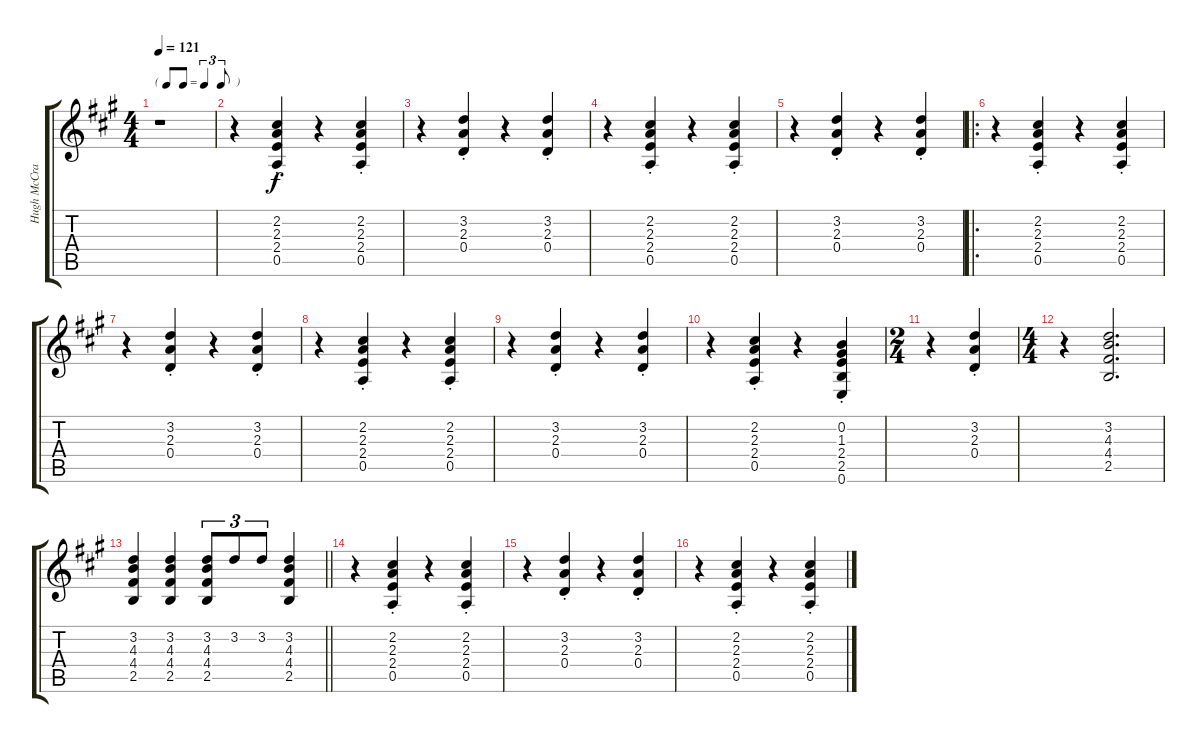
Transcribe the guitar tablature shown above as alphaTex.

\track ("Hugh McCracken - Electric Guitar" "Hugh McCra") {instrument electricguitarclean}
\staff {score tabs}
\tuning (E4 B3 G3 D3 A2 E2) {hide}
\ts (4 4)
\tf triplet8th
\tempo 121
\clef g2
\ks a
r.1{dy f instrument electricguitarclean} |
r.4 (2.2{st} 2.3{st} 2.4{st} 0.5{st}).4 r.4 (2.2{st} 2.3{st} 2.4{st} 0.5{st}).4 |
r.4 (3.2{st} 2.3{st} 0.4{st}).4 r.4 (3.2{st} 2.3{st} 0.4{st}).4 |
r.4 (2.2{st} 2.3{st} 2.4{st} 0.5{st}).4 r.4 (2.2{st} 2.3{st} 2.4{st} 0.5{st}).4 |
r.4 (3.2{st} 2.3{st} 0.4{st}).4 r.4 (3.2{st} 2.3{st} 0.4{st}).4 |
\ro
r.4 (2.2{st} 2.3{st} 2.4{st} 0.5{st}).4 r.4 (2.2{st} 2.3{st} 2.4{st} 0.5{st}).4 |
r.4 (3.2{st} 2.3{st} 0.4{st}).4 r.4 (3.2{st} 2.3{st} 0.4{st}).4 |
r.4 (2.2{st} 2.3{st} 2.4{st} 0.5{st}).4 r.4 (2.2{st} 2.3{st} 2.4{st} 0.5{st}).4 |
r.4 (3.2{st} 2.3{st} 0.4{st}).4 r.4 (3.2{st} 2.3{st} 0.4{st}).4 |
r.4 (2.2{st} 2.3{st} 2.4{st} 0.5{st}).4 r.4 (0.2{st} 1.3{st} 2.4{st} 2.5{st} 0.6{st}).4 |
\ts (2 4)
r.4 (3.2{st} 2.3{st} 0.4{st}).4 |
\ts (4 4)
r.4 (3.2 4.3 4.4 2.5).2{d} |
\barLineRight lightlight
(3.2 4.3 4.4 2.5).4 (3.2 4.3 4.4 2.5).4 (3.2 4.3 4.4 2.5).8{tu (3 2)} 3.2.8{tu (3 2)} 3.2.8{tu (3 2)} (3.2 4.3 4.4 2.5).4 |
r.4 (2.2{st} 2.3{st} 2.4{st} 0.5{st}).4 r.4 (2.2{st} 2.3{st} 2.4{st} 0.5{st}).4 |
r.4 (3.2{st} 2.3{st} 0.4{st}).4 r.4 (3.2{st} 2.3{st} 0.4{st}).4 |
r.4 (2.2{st} 2.3{st} 2.4{st} 0.5{st}).4 r.4 (2.2{st} 2.3{st} 2.4{st} 0.5{st}).4
